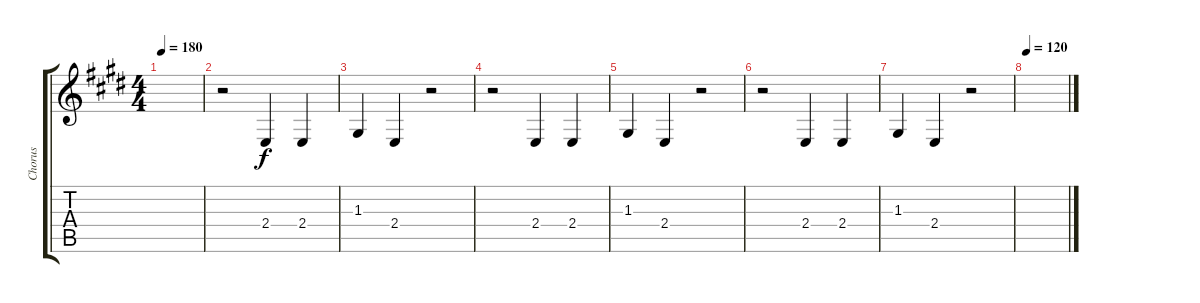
\track ("Chorus" "Chorus") {instrument altosax}
\staff {score tabs}
\tuning (E4 B3 G3 D3 A2 E2) {hide}
\ts (4 4)
\tempo 180
\clef g2
\ks e
|
r.2 2.4.4 2.4.4 |
1.3.4 2.4.4 r.2 |
r.2 2.4.4 2.4.4 |
1.3.4 2.4.4 r.2 |
r.2 2.4.4 2.4.4 |
1.3.4 2.4.4 r.2 |
\tempo 120
